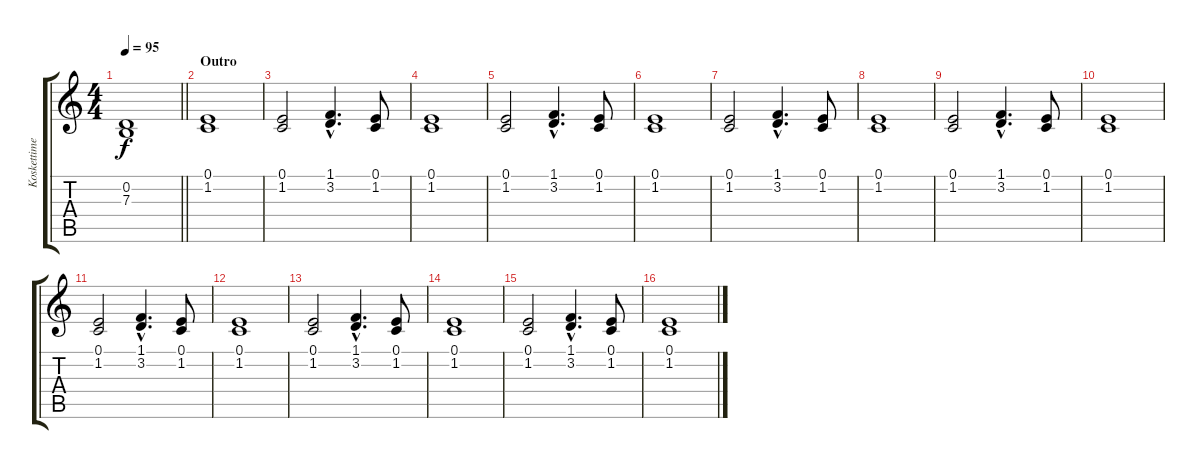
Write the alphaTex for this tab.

\track ("Koskettimet (Nils Ursin)" "Koskettime") {instrument synthvoice}
\staff {score tabs}
\tuning (E4 B3 G3 D3 A2 E2) {hide}
\ts (4 4)
\tempo 95
\clef g2
\barLineRight lightlight
\ks c
(0.2 7.3).1{dy f} |
\section ("" "Outro")
(0.1 1.2).1 |
(0.1 1.2).2 (1.1{hac} 3.2{hac}).4{d} (0.1 1.2).8 |
(0.1 1.2).1 |
(0.1 1.2).2 (1.1{hac} 3.2{hac}).4{d} (0.1 1.2).8 |
(0.1 1.2).1 |
(0.1 1.2).2 (1.1{hac} 3.2{hac}).4{d} (0.1 1.2).8 |
(0.1 1.2).1 |
(0.1 1.2).2 (1.1{hac} 3.2{hac}).4{d} (0.1 1.2).8 |
(0.1 1.2).1 |
(0.1 1.2).2 (1.1{hac} 3.2{hac}).4{d} (0.1 1.2).8 |
(0.1 1.2).1 |
(0.1 1.2).2 (1.1{hac} 3.2{hac}).4{d} (0.1 1.2).8 |
(0.1 1.2).1 |
(0.1 1.2).2 (1.1{hac} 3.2{hac}).4{d} (0.1 1.2).8 |
(0.1 1.2).1
